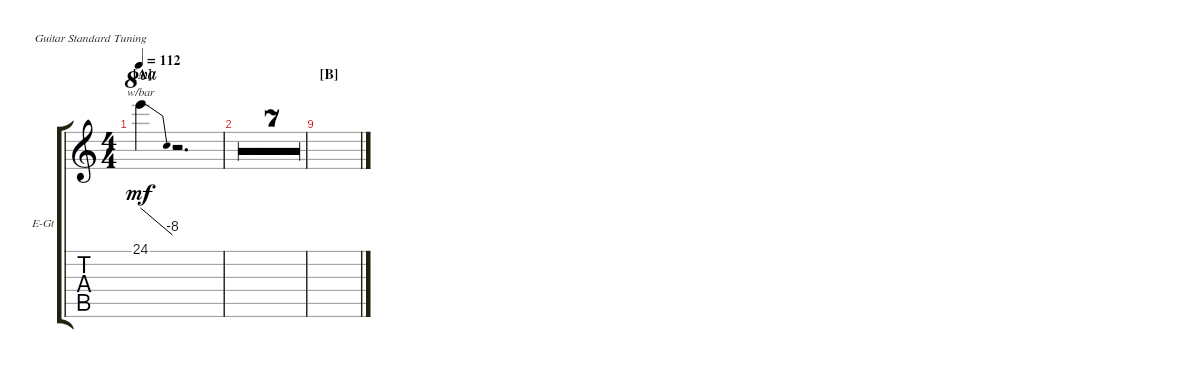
\defaultSystemsLayout 4
\bracketExtendMode groupsimilarinstruments
\firstSystemTrackNameOrientation horizontal
\otherSystemsTrackNameOrientation horizontal
\track ("Lead" "E-Gt") {multiBarRest instrument distortionguitar}
\staff {score tabs}
\tuning (E4 B3 G3 D3 A2 E2)
\ts (4 4)
\section ("A" "")
\tempo 112
\clef g2
\ks c
24.1.4{tbe (dive default 45.6 0 60 -32) ot 8va dy mf} r.2{d} |
|
|
|
|
|
|
|
\section ("B" "")
